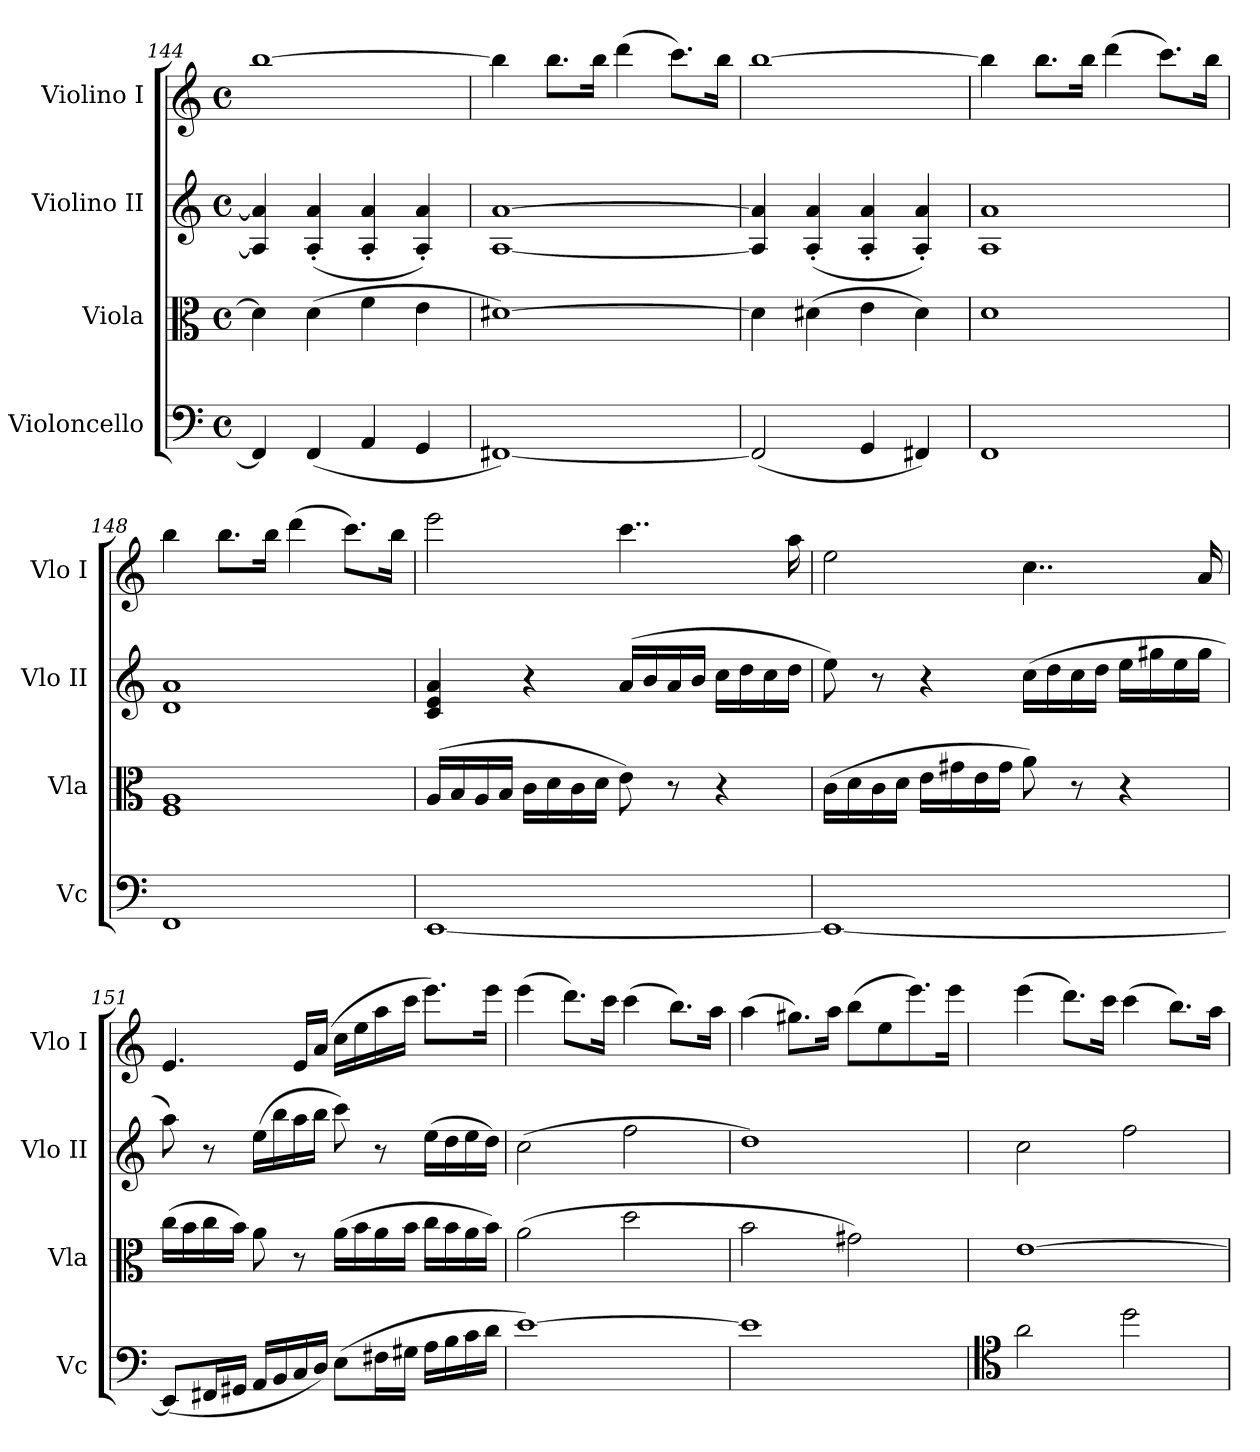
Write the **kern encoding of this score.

**kern	**kern	**kern	**kern
*part4	*part3	*part2	*part1
*staff4	*staff3	*staff2	*staff1
*I"Violoncello	*I"Viola	*I"Violino II	*I"Violino I
*I'Vc	*I'Vla	*I'Vlo II	*I'Vlo I
*clefF4	*clefC3	*clefG2	*clefG2
*k[]	*k[]	*k[]	*k[]
*M4/4	*M4/4	*M4/4	*M4/4
*met(c)	*met(c)	*met(c)	*met(c)
=144	=144	=144	=144
4FF/]	4d\]	4A/] 4a/]	[1bb
(4FF/	(4d\	(4A/' 4a/'	.
4AA/	4f\	4A/' 4a/'	.
4GG/	4e\	4A/' 4a/')	.
=145	=145	=145	=145
[1FF#X)	[1d#X)	[1A [1a	4bb\]
.	.	.	8.bb\L
.	.	.	16bb\Jk
.	.	.	(4ddd\
.	.	.	8.ccc\L)
.	.	.	16bb\Jk
=146	=146	=146	=146
(2FF#/]	4d#\]	4A/] 4a/]	[1bb
.	(4d#X\	(4A/' 4a/'	.
4GG/	4e\	4A/' 4a/'	.
4FF#X/)	4d#\)	4A/' 4a/')	.
=147	=147	=147	=147
1FF	1d	1A 1a	4bb\]
.	.	.	8.bb\L
.	.	.	16bb\Jk
.	.	.	(4ddd\
.	.	.	8.ccc\L)
.	.	.	16bb\Jk
=148	=148	=148	=148
1FF	1F 1A	1d 1a	4bb\
.	.	.	8.bb\L
.	.	.	16bb\Jk
.	.	.	(4ddd\
.	.	.	8.ccc\L)
.	.	.	16bb\Jk
!!LO:LB:g=z
=149	=149	=149	=149
[1EE	(16A/LL	4c/ 4e/ 4a/	2eee\
.	16B/	.	.
.	16A/	.	.
.	16B/JJ	.	.
.	16c\LL	4r	.
.	16d\	.	.
.	16c\	.	.
.	16d\JJ	.	.
.	8e\)	(16a/LL	4..ccc\
.	.	16b/	.
.	8r	16a/	.
.	.	16b/JJ	.
.	4r	16cc\LL	.
.	.	16dd\	.
.	.	16cc\	.
.	.	16dd\JJ	16aa\
=150	=150	=150	=150
1EE_	(16c\LL	8ee\)	2ee\
.	16d\	.	.
.	16c\	8r	.
.	16d\JJ	.	.
.	16e\LL	4r	.
.	16g#X\	.	.
.	16e\	.	.
.	16g#\JJ	.	.
.	8a\)	(16cc\LL	4..cc\
.	.	16dd\	.
.	8r	16cc\	.
.	.	16dd\JJ	.
.	4r	16ee\LL	.
.	.	16gg#X\	.
.	.	16ee\	.
.	.	16gg#\JJ	16a/
=151	=151	=151	=151
(8EE/L]	(16cc\LL	8aa\)	4.e/
.	16b\	.	.
16FF#X/L	16cc\	8r	.
16GG#X/JJ	16b\JJ)	.	.
16AA/LL	8a\	(16ee\LL	.
16BB/	.	16bb\	.
16C/	8r	16aa\	16e/LL
16D/JJ)	.	16bb\JJ	(16a/JJ
(8E\L	(16a\LL	8ccc\)	16cc\LL
.	16b\	.	16ee\
16F#X\L	16a\	8r	16aa\
16G#X\JJ	16b\JJ	.	16ccc\JJ
16A\LL	16cc\LL	(16ee\LL	8.eee\L)
16B\	16b\	16dd\	.
16c\	16a\	16ee\	.
16d\JJ	16b\JJ)	16dd\JJ)	16eee\Jk
=152	=152	=152	=152
[1e)	(2a\	(2cc\	(4eee\
.	.	.	8.ddd\L)
.	.	.	16ccc\Jk
.	2dd\	2ff\	(4ccc\
.	.	.	8.bb\L)
.	.	.	16aa\Jk
!!LO:PB:g=z
=153	=153	=153	=153
1e]	2b\	1dd)	(4aa\
.	.	.	8.gg#X\L)
.	.	.	16aa\Jk
.	2g#X\)	.	(8bb\L
.	.	.	8ee\
.	.	.	8.eee\)
.	.	.	16eee\Jk
=154	=154	=154	=154
*clefC4	*	*	*
2a\	[1e	2cc\	(4eee\
.	.	.	8.ddd\L)
.	.	.	16ccc\Jk
2dd\	.	2ff\	(4ccc\
.	.	.	8.bb\L)
.	.	.	16aa\Jk
=	=	=	=
*-	*-	*-	*-
